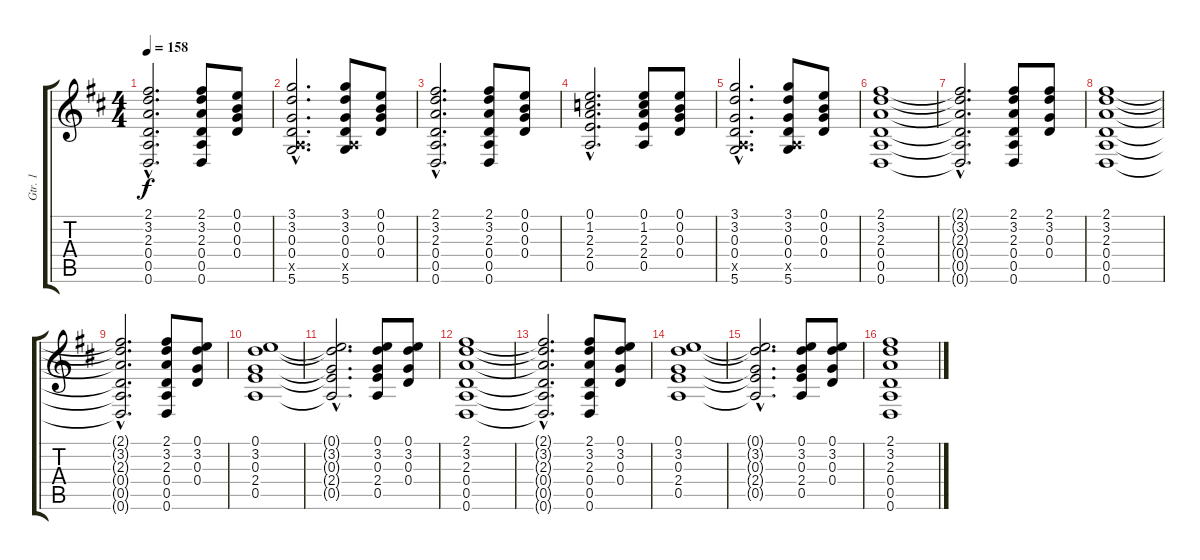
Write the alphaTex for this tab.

\track ("Gtr. 1" "Gtr. 1") {instrument distortionguitar}
\staff {score tabs}
\tuning (E4 B3 G3 D3 A2 D2) {hide}
\ts (4 4)
\tempo 158
\clef g2
\ks d
(2.1{hac} 3.2{hac} 2.3{hac} 0.4{hac} 0.5{hac} 0.6{hac}).2{d dy f} (2.1 3.2 2.3 0.4 0.5 0.6).8 (0.1 0.2 0.3 0.4).8 |
(3.1{hac} 3.2{hac} 0.3{hac} 0.4{hac} 0.5{hac x} 5.6{hac}).2{d} (3.1 3.2 0.3 0.4 0.5{x} 5.6).8 (0.1 0.2 0.3 0.4).8 |
(2.1{hac} 3.2{hac} 2.3{hac} 0.4{hac} 0.5{hac} 0.6{hac}).2{d} (2.1 3.2 2.3 0.4 0.5 0.6).8 (0.1 0.2 0.3 0.4).8 |
(0.1{hac} 1.2{hac} 2.3{hac} 2.4{hac} 0.5{hac}).2{d} (0.1 1.2 2.3 2.4 0.5).8 (0.1 0.2 0.3 0.4).8 |
(3.1{hac} 3.2{hac} 0.3{hac} 0.4{hac} 0.5{hac x} 5.6{hac}).2{d} (3.1 3.2 0.3 0.4 0.5{x} 5.6).8 (0.1 0.2 0.3 0.4).8 |
(2.1 3.2 2.3 0.4 0.5 0.6).1 |
(2.1{hac t} 3.2{hac t} 2.3{hac t} 0.4{hac t} 0.5{hac t} 0.6{hac t}).2{d} (2.1 3.2 2.3 0.4 0.5 0.6).8 (2.1 3.2 0.3 0.4).8 |
(2.1 3.2 2.3 0.4 0.5 0.6).1 |
(2.1{hac t} 3.2{hac t} 2.3{hac t} 0.4{hac t} 0.5{hac t} 0.6{hac t}).2{d} (2.1 3.2 2.3 0.4 0.5 0.6).8 (0.1 3.2 0.3 0.4).8 |
(0.1 3.2 0.3 2.4 0.5).1 |
(0.1{hac t} 3.2{hac t} 0.3{hac t} 2.4{hac t} 0.5{hac t}).2{d} (0.1 3.2 0.3 2.4 0.5).8 (0.1 3.2 0.3 0.4).8 |
(2.1 3.2 2.3 0.4 0.5 0.6).1 |
(2.1{hac t} 3.2{hac t} 2.3{hac t} 0.4{hac t} 0.5{hac t} 0.6{hac t}).2{d} (2.1 3.2 2.3 0.4 0.5 0.6).8 (0.1 3.2 0.3 0.4).8 |
(0.1 3.2 0.3 2.4 0.5).1 |
(0.1{hac t} 3.2{hac t} 0.3{hac t} 2.4{hac t} 0.5{hac t}).2{d} (0.1 3.2 0.3 2.4 0.5).8 (0.1 3.2 0.3 0.4).8 |
(2.1 3.2 2.3 0.4 0.5 0.6).1
